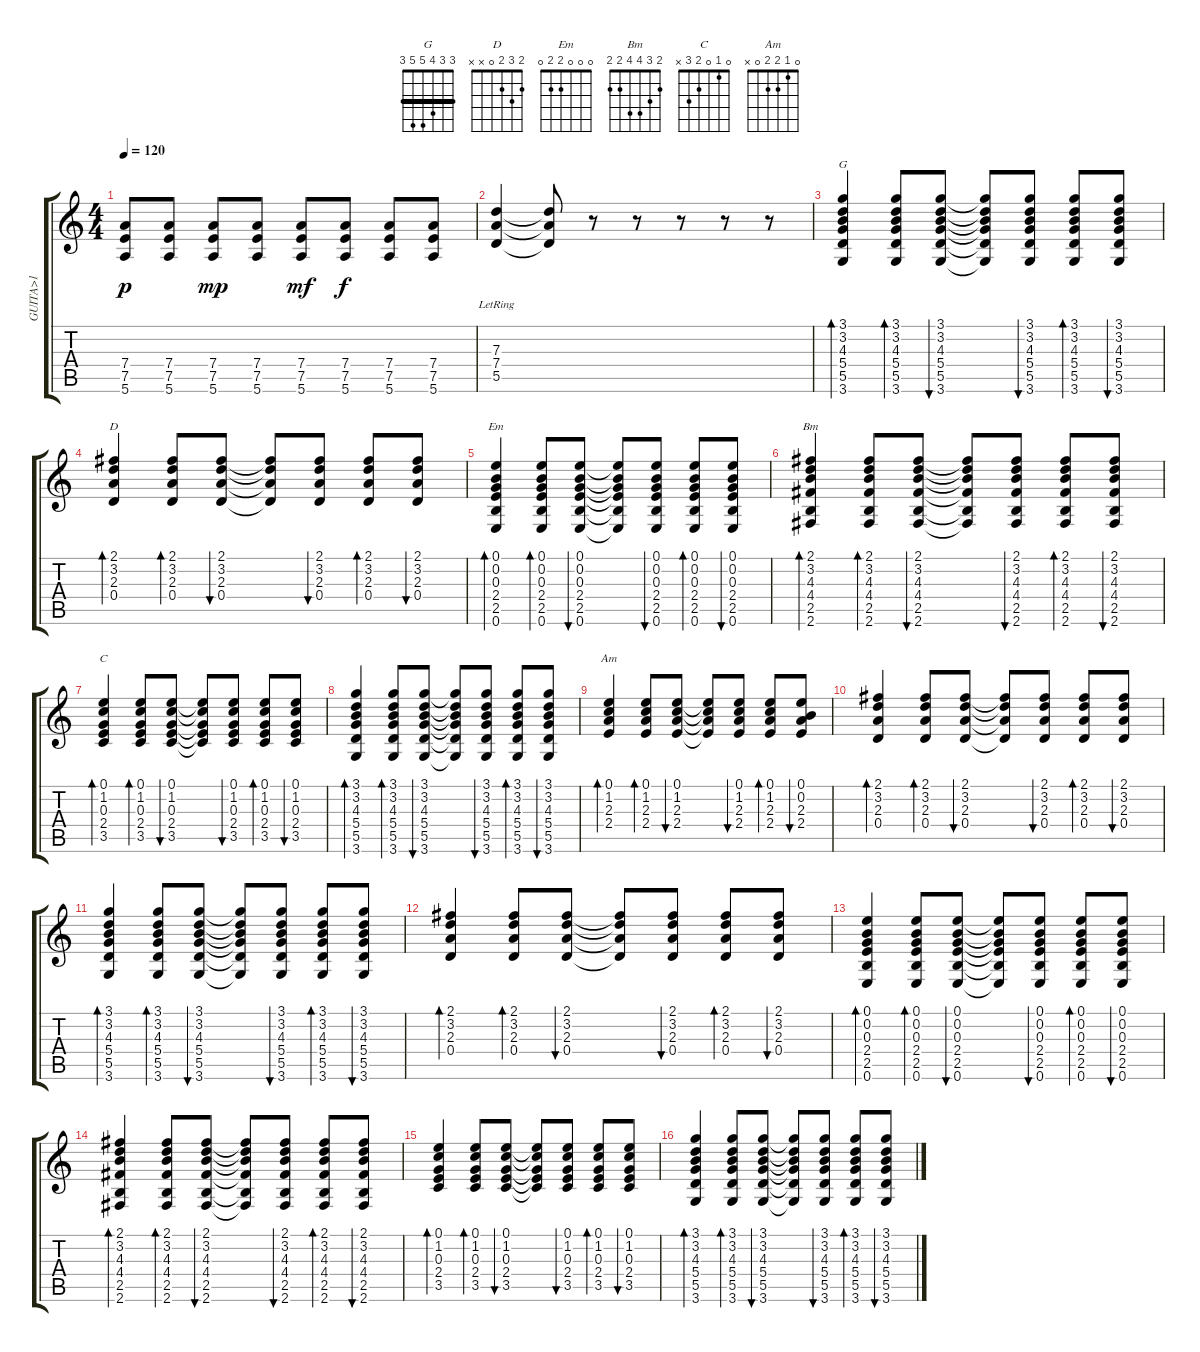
\track ("GUITA>1" "GUITA>1") {instrument acousticguitarnylon}
\staff {score tabs}
\tuning (E4 B3 G3 D3 A2 E2) {hide}
\chord ("G" 3 3 4 5 5 3) {barre 3}
\chord ("D" 2 3 2 0 x x)
\chord ("Em" 0 0 0 2 2 0)
\chord ("Bm" 2 3 4 4 2 2)
\chord ("C" 0 1 0 2 3 x)
\chord ("Am" 0 1 2 2 0 x)
\ts (4 4)
\tempo 120
\clef g2
\ks c
(7.4 7.5 5.6).8{dy p} (7.4 7.5 5.6).8 (7.4 7.5 5.6).8{dy mp} (7.4 7.5 5.6).8 (7.4 7.5 5.6).8{dy mf} (7.4 7.5 5.6).8{dy f} (7.4 7.5 5.6).8 (7.4 7.5 5.6).8 |
(7.3{lr} 7.4{lr} 5.5{lr}).4 (7.3{t} 7.4{t} 5.5{t}).8 r.8 r.8 r.8 r.8 r.8 |
(3.1 3.2 4.3 5.4 5.5 3.6).4{bd 60 ch "G"} (3.1 3.2 4.3 5.4 5.5 3.6).8{bd 60} (3.1 3.2 4.3 5.4 5.5 3.6).8{bu 60} (3.1{t} 3.2{t} 4.3{t} 5.4{t} 5.5{t} 3.6{t}).8 (3.1 3.2 4.3 5.4 5.5 3.6).8{bu 60} (3.1 3.2 4.3 5.4 5.5 3.6).8{bd 60} (3.1 3.2 4.3 5.4 5.5 3.6).8{bu 60} |
(2.1 3.2 2.3 0.4).4{bd 60 ch "D"} (2.1 3.2 2.3 0.4).8{bd 60} (2.1 3.2 2.3 0.4).8{bu 60} (2.1{t} 3.2{t} 2.3{t} 0.4{t}).8 (2.1 3.2 2.3 0.4).8{bu 60} (2.1 3.2 2.3 0.4).8{bd 60} (2.1 3.2 2.3 0.4).8{bu 60} |
(0.1 0.2 0.3 2.4 2.5 0.6).4{bd 60 ch "Em"} (0.1 0.2 0.3 2.4 2.5 0.6).8{bd 60} (0.1 0.2 0.3 2.4 2.5 0.6).8{bu 60} (0.1{t} 0.2{t} 0.3{t} 2.4{t} 2.5{t} 0.6{t}).8 (0.1 0.2 0.3 2.4 2.5 0.6).8{bu 60} (0.1 0.2 0.3 2.4 2.5 0.6).8{bd 60} (0.1 0.2 0.3 2.4 2.5 0.6).8{bu 60} |
(2.1 3.2 4.3 4.4 2.5 2.6).4{bd 60 ch "Bm"} (2.1 3.2 4.3 4.4 2.5 2.6).8{bd 60} (2.1 3.2 4.3 4.4 2.5 2.6).8{bu 60} (2.1{t} 3.2{t} 4.3{t} 4.4{t} 2.5{t} 2.6{t}).8 (2.1 3.2 4.3 4.4 2.5 2.6).8{bu 60} (2.1 3.2 4.3 4.4 2.5 2.6).8{bd 60} (2.1 3.2 4.3 4.4 2.5 2.6).8{bu 60} |
(0.1 1.2 0.3 2.4 3.5).4{bd 60 ch "C"} (0.1 1.2 0.3 2.4 3.5).8{bd 60} (0.1 1.2 0.3 2.4 3.5).8{bu 60} (0.1{t} 1.2{t} 0.3{t} 2.4{t} 3.5{t}).8 (0.1 1.2 0.3 2.4 3.5).8{bu 60} (0.1 1.2 0.3 2.4 3.5).8{bd 60} (0.1 1.2 0.3 2.4 3.5).8{bu 60} |
(3.1 3.2 4.3 5.4 5.5 3.6).4{bd 60} (3.1 3.2 4.3 5.4 5.5 3.6).8{bd 60} (3.1 3.2 4.3 5.4 5.5 3.6).8{bu 60} (3.1{t} 3.2{t} 4.3{t} 5.4{t} 5.5{t} 3.6{t}).8 (3.1 3.2 4.3 5.4 5.5 3.6).8{bu 60} (3.1 3.2 4.3 5.4 5.5 3.6).8{bd 60} (3.1 3.2 4.3 5.4 5.5 3.6).8{bu 60} |
(0.1 1.2 2.3 2.4).4{bd 60 ch "Am"} (0.1 1.2 2.3 2.4).8{bd 60} (0.1 1.2 2.3 2.4).8{bu 60} (0.1{t} 1.2{t} 2.3{t} 2.4{t}).8 (0.1 1.2 2.3 2.4).8{bu 60} (0.1 1.2 2.3 2.4).8{bd 60} (0.1 0.2 2.3 2.4).8{bu 60} |
(2.1 3.2 2.3 0.4).4{bd 60} (2.1 3.2 2.3 0.4).8{bd 60} (2.1 3.2 2.3 0.4).8{bu 60} (2.1{t} 3.2{t} 2.3{t} 0.4{t}).8 (2.1 3.2 2.3 0.4).8{bu 60} (2.1 3.2 2.3 0.4).8{bd 60} (2.1 3.2 2.3 0.4).8{bu 60} |
(3.1 3.2 4.3 5.4 5.5 3.6).4{bd 60} (3.1 3.2 4.3 5.4 5.5 3.6).8{bd 60} (3.1 3.2 4.3 5.4 5.5 3.6).8{bu 60} (3.1{t} 3.2{t} 4.3{t} 5.4{t} 5.5{t} 3.6{t}).8 (3.1 3.2 4.3 5.4 5.5 3.6).8{bu 60} (3.1 3.2 4.3 5.4 5.5 3.6).8{bd 60} (3.1 3.2 4.3 5.4 5.5 3.6).8{bu 60} |
(2.1 3.2 2.3 0.4).4{bd 60} (2.1 3.2 2.3 0.4).8{bd 60} (2.1 3.2 2.3 0.4).8{bu 60} (2.1{t} 3.2{t} 2.3{t} 0.4{t}).8 (2.1 3.2 2.3 0.4).8{bu 60} (2.1 3.2 2.3 0.4).8{bd 60} (2.1 3.2 2.3 0.4).8{bu 60} |
(0.1 0.2 0.3 2.4 2.5 0.6).4{bd 60} (0.1 0.2 0.3 2.4 2.5 0.6).8{bd 60} (0.1 0.2 0.3 2.4 2.5 0.6).8{bu 60} (0.1{t} 0.2{t} 0.3{t} 2.4{t} 2.5{t} 0.6{t}).8 (0.1 0.2 0.3 2.4 2.5 0.6).8{bu 60} (0.1 0.2 0.3 2.4 2.5 0.6).8{bd 60} (0.1 0.2 0.3 2.4 2.5 0.6).8{bu 60} |
(2.1 3.2 4.3 4.4 2.5 2.6).4{bd 60} (2.1 3.2 4.3 4.4 2.5 2.6).8{bd 60} (2.1 3.2 4.3 4.4 2.5 2.6).8{bu 60} (2.1{t} 3.2{t} 4.3{t} 4.4{t} 2.5{t} 2.6{t}).8 (2.1 3.2 4.3 4.4 2.5 2.6).8{bu 60} (2.1 3.2 4.3 4.4 2.5 2.6).8{bd 60} (2.1 3.2 4.3 4.4 2.5 2.6).8{bu 60} |
(0.1 1.2 0.3 2.4 3.5).4{bd 60} (0.1 1.2 0.3 2.4 3.5).8{bd 60} (0.1 1.2 0.3 2.4 3.5).8{bu 60} (0.1{t} 1.2{t} 0.3{t} 2.4{t} 3.5{t}).8 (0.1 1.2 0.3 2.4 3.5).8{bu 60} (0.1 1.2 0.3 2.4 3.5).8{bd 60} (0.1 1.2 0.3 2.4 3.5).8{bu 60} |
(3.1 3.2 4.3 5.4 5.5 3.6).4{bd 60} (3.1 3.2 4.3 5.4 5.5 3.6).8{bd 60} (3.1 3.2 4.3 5.4 5.5 3.6).8{bu 60} (3.1{t} 3.2{t} 4.3{t} 5.4{t} 5.5{t} 3.6{t}).8 (3.1 3.2 4.3 5.4 5.5 3.6).8{bu 60} (3.1 3.2 4.3 5.4 5.5 3.6).8{bd 60} (3.1 3.2 4.3 5.4 5.5 3.6).8{bu 60}
